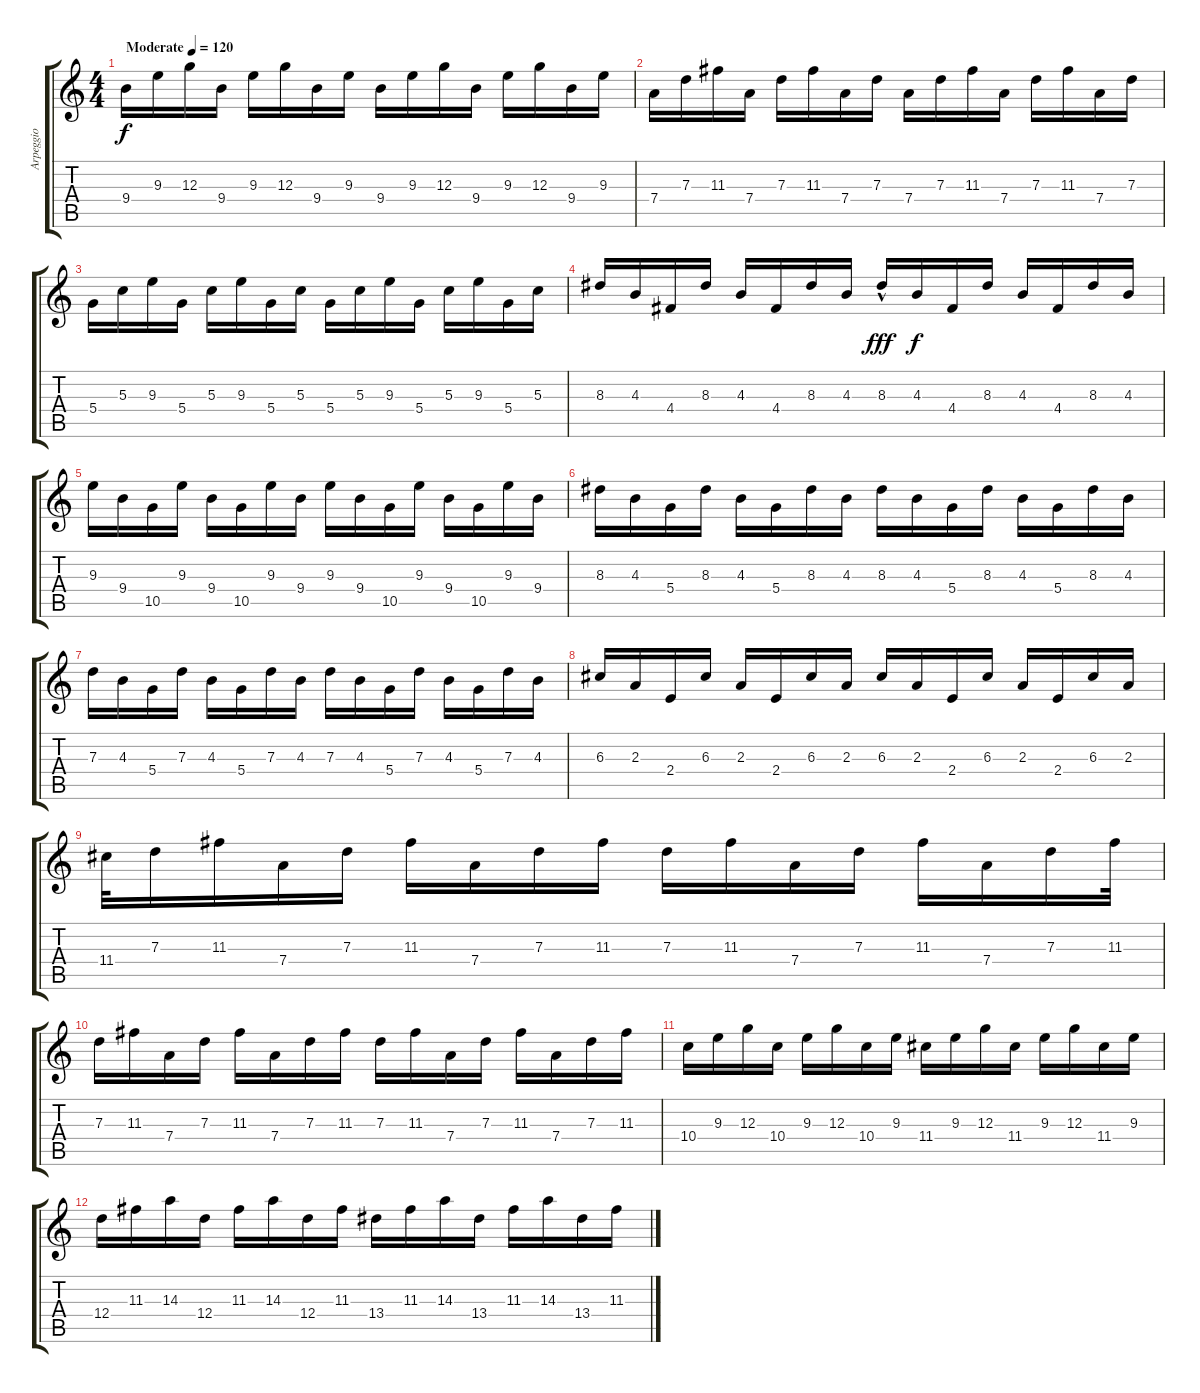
\track ("Arpeggio" "Arpeggio") {instrument overdrivenguitar}
\staff {score tabs}
\tuning (E4 B3 G3 D3 A2 E2) {hide}
\ts (4 4)
\tempo (120 "Moderate")
\clef g2
\ks c
9.4.16{dy f instrument overdrivenguitar} 9.3.16 12.3.16 9.4.16 9.3.16 12.3.16 9.4.16 9.3.16 9.4.16 9.3.16 12.3.16 9.4.16 9.3.16 12.3.16 9.4.16 9.3.16 |
7.4.16 7.3.16 11.3.16 7.4.16 7.3.16 11.3.16 7.4.16 7.3.16 7.4.16 7.3.16 11.3.16 7.4.16 7.3.16 11.3.16 7.4.16 7.3.16 |
5.4.16 5.3.16 9.3.16 5.4.16 5.3.16 9.3.16 5.4.16 5.3.16 5.4.16 5.3.16 9.3.16 5.4.16 5.3.16 9.3.16 5.4.16 5.3.16 |
8.3.16 4.3.16 4.4.16 8.3.16 4.3.16 4.4.16 8.3.16 4.3.16 8.3{hac}.16{dy fff} 4.3.16{dy f} 4.4.16 8.3.16 4.3.16 4.4.16 8.3.16 4.3.16 |
9.3.16 9.4.16 10.5.16 9.3.16 9.4.16 10.5.16 9.3.16 9.4.16 9.3.16 9.4.16 10.5.16 9.3.16 9.4.16 10.5.16 9.3.16 9.4.16 |
8.3.16 4.3.16 5.4.16 8.3.16 4.3.16 5.4.16 8.3.16 4.3.16 8.3.16 4.3.16 5.4.16 8.3.16 4.3.16 5.4.16 8.3.16 4.3.16 |
7.3.16 4.3.16 5.4.16 7.3.16 4.3.16 5.4.16 7.3.16 4.3.16 7.3.16 4.3.16 5.4.16 7.3.16 4.3.16 5.4.16 7.3.16 4.3.16 |
6.3.16 2.3.16 2.4.16 6.3.16 2.3.16 2.4.16 6.3.16 2.3.16 6.3.16 2.3.16 2.4.16 6.3.16 2.3.16 2.4.16 6.3.16 2.3.16 |
11.4.32 7.3.16 11.3.16 7.4.16 7.3.16 11.3.16 7.4.16 7.3.16 11.3.16 7.3.16 11.3.16 7.4.16 7.3.16 11.3.16 7.4.16 7.3.16 11.3.32 |
7.3.16 11.3.16 7.4.16 7.3.16 11.3.16 7.4.16 7.3.16 11.3.16 7.3.16 11.3.16 7.4.16 7.3.16 11.3.16 7.4.16 7.3.16 11.3.16 |
10.4.16 9.3.16 12.3.16 10.4.16 9.3.16 12.3.16 10.4.16 9.3.16 11.4.16 9.3.16 12.3.16 11.4.16 9.3.16 12.3.16 11.4.16 9.3.16 |
12.4.16 11.3.16 14.3.16 12.4.16 11.3.16 14.3.16 12.4.16 11.3.16 13.4.16 11.3.16 14.3.16 13.4.16 11.3.16 14.3.16 13.4.16 11.3.16
